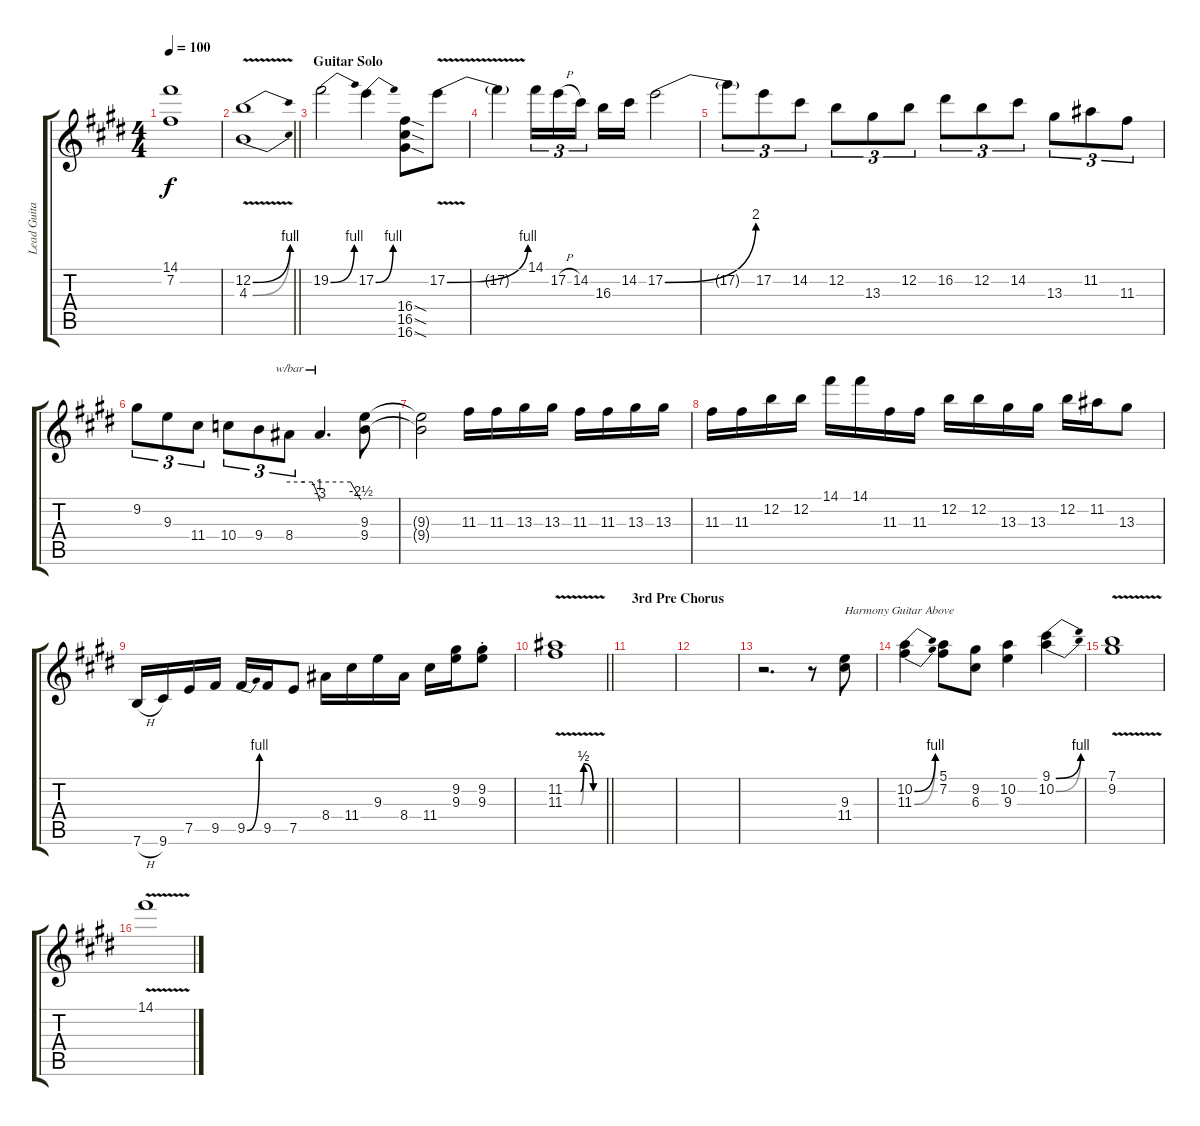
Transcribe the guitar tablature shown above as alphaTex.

\track ("Lead Guitar" "Lead Guita") {instrument overdrivenguitar}
\staff {score tabs}
\tuning (E4 B3 G3 D3 A2 E2) {hide}
\ts (4 4)
\tempo 100
\clef g2
\ks c#minor
(14.1{t} 7.2{t}).1{dy f} |
\barLineRight lightlight
(12.2{be (bend 0 0 60 4) v} 4.3{be (bend 0 0 60 4) v}).1 |
\section ("" "Guitar Solo")
19.2{be (bend 0 0 60 4)}.2 17.2{be (bend 0 0 60 4)}.4 (16.4{sod} 16.5{sod} 16.6{sod}).8 17.2{be (bend 0 0 60 4) v}.8 |
17.2{t}.4 14.1.16{tu (3 2)} 17.2{h}.16{tu (3 2)} 14.2.16{tu (3 2)} 16.3.16 14.2.16 17.2{be (bend 0 0 60 8)}.2 |
17.2{t}.8{tu (3 2)} 17.2.8{tu (3 2)} 14.2.8{tu (3 2)} 12.2.8{tu (3 2)} 13.3.8{tu (3 2)} 12.2.8{tu (3 2)} 16.2.8{tu (3 2)} 12.2.8{tu (3 2)} 14.2.8{tu (3 2)} 13.3.8{tu (3 2)} 11.2.8{tu (3 2)} 11.3.8{tu (3 2)} |
9.2.8{tu (3 2)} 9.3.8{tu (3 2)} 11.4.8{tu (3 2)} 10.4.8{tu (3 2)} 9.4.8{tu (3 2)} 8.4.8{tu (3 2) tbe (custom default 0 0 30 0 45 0 55 -4 60 -12)} 8.4{t}.4{d tbe (custom default 0 0 45 0 60 -10)} (9.3 9.4).8 |
(9.3{t} 9.4{t}).2 11.3.16 11.3.16 13.3.16 13.3.16 11.3.16 11.3.16 13.3.16 13.3.16 |
11.3.16 11.3.16 12.2.16 12.2.16 14.1.16 14.1.16 11.3.16 11.3.16 12.2.16 12.2.16 13.3.16 13.3.16 12.2.16 11.2.16 13.3.8 |
7.6{h}.16 9.6.16 7.5.16 9.5.16 9.5{be (bend 0 0 60 4)}.16 9.5.16 7.5.8 8.4.16 11.4.16 9.3.16 8.4.16 11.4.16 (9.2 9.3).16 (9.2{st} 9.3{st}).8 |
\barLineRight lightlight
(11.2{be (custom 0 0 15 0 25 0 30 2 45 0 60 0) v} 11.3{be (custom 0 0 25 0 30 2 45 0 60 0) v}).1 |
\section ("" "3rd Pre Chorus")
|
|
r.2{d} r.8 (9.3 11.4).8{txt "Harmony Guitar Above"} |
(10.2{be (bend 0 0 60 4)} 11.3{be (bend 0 0 60 4)}).4 (5.1 7.2).8 (9.2 6.3).8 (10.2 9.3).4 (9.1{be (bend 0 0 60 4)} 10.2{be (bend 0 0 60 4)}).4 |
(7.1 9.2{v}).1 |
14.1{v}.1
